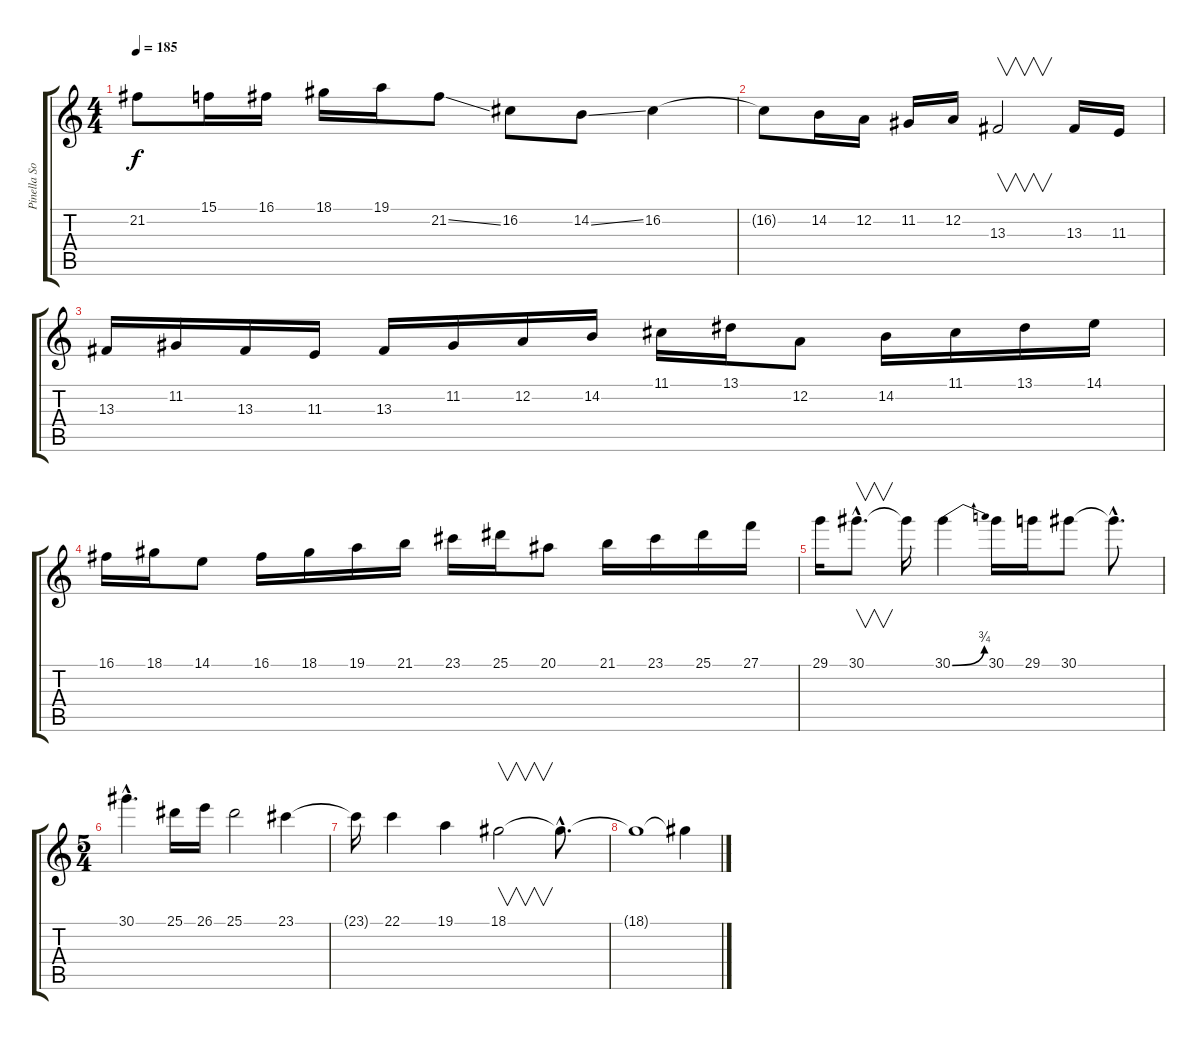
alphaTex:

\track ("Pinella Solo" "Pinella So") {instrument lead2sawtooth}
\staff {score tabs}
\tuning (D4 A3 F3 C3 G2 D2) {hide}
\ts (4 4)
\tempo 185
\clef g2
\ks c
21.2{t}.8{dy f} 15.1.16 16.1.16 18.1.16 19.1.16 21.2{ss}.8 16.2.8 14.2{ss}.8 16.2.4 |
16.2{t}.8 14.2.16 12.2.16 11.2.16 12.2.16 13.3.2{v} 13.3.16 11.3.16 |
13.3.16 11.2.16 13.3.16 11.3.16 13.3.16 11.2.16 12.2.16 14.2.16 11.1.16 13.1.16 12.2.8 14.2.16 11.1.16 13.1.16 14.1.16 |
16.1.16 18.1.16 14.1.8 16.1.16 18.1.16 19.1.16 21.1.16 23.1.16 25.1.16 20.1.8 21.1.16 23.1.16 25.1.16 27.1.16 |
29.1.16 30.1{hac}.8{v d} 30.1{t}.16 30.1{be (bend 0 0 60 3)}.4 30.1.16 29.1.16 30.1.8 30.1{hac t}.8{d} |
\ts (5 4)
30.1{hac}.4{d} 25.1.16 26.1.16 25.1.2 23.1.4{volume 14} |
23.1{t}.16 22.1.4{volume 14} 19.1.4{volume 13} 18.1.2{v volume 11} 18.1{hac t}.8{d} |
18.1{t}.1 18.1{t}.4
